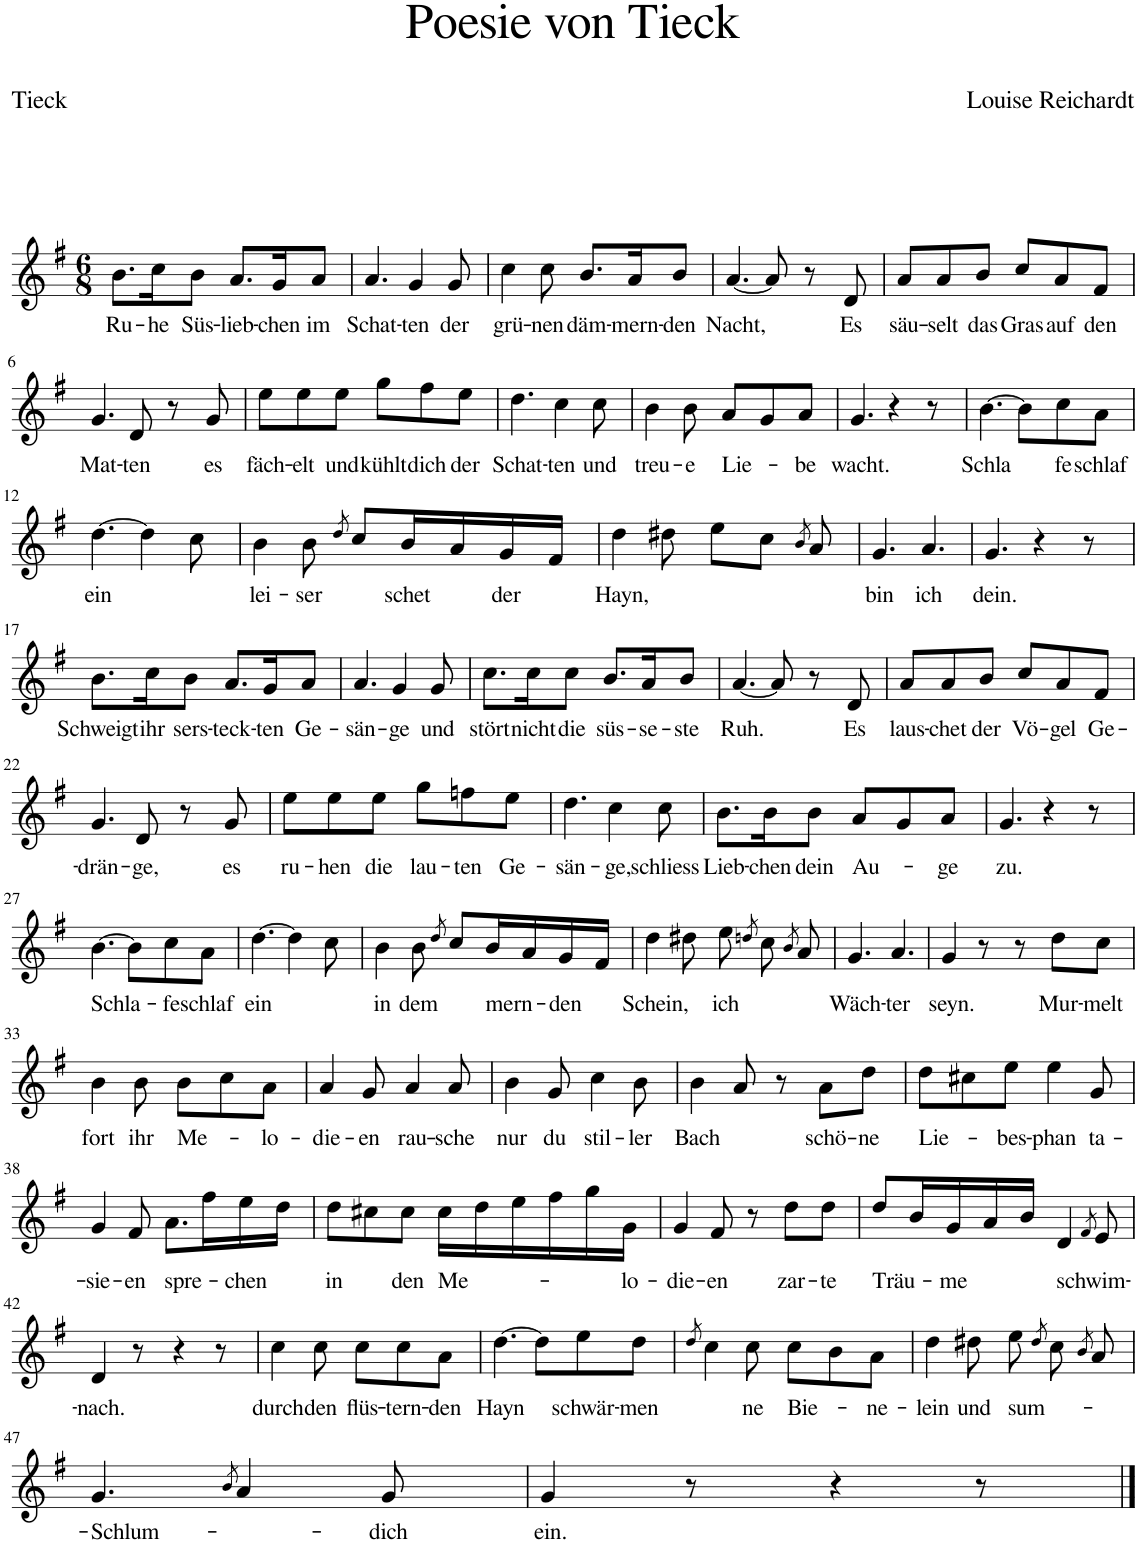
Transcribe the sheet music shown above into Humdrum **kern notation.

**kern	**text
*part1	*part1
*staff1	*staff1
*I"Piano	*
*I'Pno	*
*clefG2	*
*k[f#]	*
*M6/8	*
=1	=1
!	!LO:LY:b
8.b\L	Ru-
!	!LO:LY:b
16cc\K	-he
!	!LO:LY:b
8b\J	Süs-
!	!LO:LY:b
8.a/L	-lieb-
!	!LO:LY:b
16g/K	-chen
!	!LO:LY:b
8a/J	im
=2	=2
!	!LO:LY:b
4.a/	Schat-
!	!LO:LY:b
4g/	-ten
!	!LO:LY:b
8g/	der
=3	=3
!	!LO:LY:b
4cc\	grü-
!	!LO:LY:b
8cc\	-nen
!	!LO:LY:b
8.b/L	däm-
!	!LO:LY:b
16a/K	-mern-
!	!LO:LY:b
8b/J	-den
=4	=4
!	!LO:LY:b
[4.a/	Nacht,
8a/]	.
8r	.
!	!LO:LY:b
8d/	Es
=5	=5
!	!LO:LY:b
8a/L	säu-
!	!LO:LY:b
8a/	-selt
!	!LO:LY:b
8b/J	das
!	!LO:LY:b
8cc/L	Gras
!	!LO:LY:b
8a/	auf
!	!LO:LY:b
8f#/J	den
!!LO:LB:g=z
=6	=6
!	!LO:LY:b
4.g/	Mat-
!	!LO:LY:b
8d/	-ten
8r	.
!	!LO:LY:b
8g/	es
=7	=7
!	!LO:LY:b
8ee\L	fäch-
!	!LO:LY:b
8ee\	-elt
!	!LO:LY:b
8ee\J	und
!	!LO:LY:b
8gg\L	kühlt
!	!LO:LY:b
8ff#\	dich
!	!LO:LY:b
8ee\J	der
=8	=8
!	!LO:LY:b
4.dd\	Schat-
!	!LO:LY:b
4cc\	ten
!	!LO:LY:b
8cc\	und
=9	=9
!	!LO:LY:b
4b\	treu-
!	!LO:LY:b
8b\	-e
!	!LO:LY:b
8a/L	Lie-
8g/	.
!	!LO:LY:b
8a/J	-be
=10	=10
!	!LO:LY:b
4.g/	wacht.
4r	.
8r	.
=11	=11
!	!LO:LY:b
[4.b\	Schla
8b\L]	.
!	!LO:LY:b
8cc\	-fe
!	!LO:LY:b
8a\J	schlaf
!!LO:LB:g=z
=12	=12
!	!LO:LY:b
[4.dd\	ein
4dd\]	.
8cc\	.
=13	=13
!	!LO:LY:b
4b\	lei-
!	!LO:LY:b
8b\	-ser
8qdd/	.
8cc/L	.
!	!LO:LY:b
16b/L	-schet
16a/	.
!	!LO:LY:b
16g/	der
16f#/JJ	.
=14	=14
!	!LO:LY:b
4dd\	Hayn,
8dd#X\	.
8ee\L	.
8cc\J	.
8qb/	.
8a/	.
=15	=15
!	!LO:LY:b
4.g/	bin
!	!LO:LY:b
4.a/	ich
=16	=16
!	!LO:LY:b
4.g/	dein.
4r	.
8r	.
!!LO:LB:g=z
=17	=17
!	!LO:LY:b
8.b\L	Schweigt
!	!LO:LY:b
16cc\K	ihr
!	!LO:LY:b
8b\J	sers-
!	!LO:LY:b
8.a/L	-teck-
!	!LO:LY:b
16g/K	-ten
!	!LO:LY:b
8a/J	Ge-
=18	=18
!	!LO:LY:b
4.a/	-sän-
!	!LO:LY:b
4g/	-ge
!	!LO:LY:b
8g/	und
=19	=19
!	!LO:LY:b
8.cc\L	stört
!	!LO:LY:b
16cc\K	nicht
!	!LO:LY:b
8cc\J	die
!	!LO:LY:b
8.b/L	süs-
!	!LO:LY:b
16a/K	-se-
!	!LO:LY:b
8b/J	-ste
=20	=20
!	!LO:LY:b
[4.a/	Ruh.
8a/]	.
8r	.
!	!LO:LY:b
8d/	Es
=21	=21
!	!LO:LY:b
8a/L	laus-
!	!LO:LY:b
8a/	-chet
!	!LO:LY:b
8b/J	der
!	!LO:LY:b
8cc/L	Vö-
!	!LO:LY:b
8a/	-gel
!	!LO:LY:b
8f#/J	Ge-
!!LO:LB:g=z
=22	=22
!	!LO:LY:b
4.g/	-drän-
!	!LO:LY:b
8d/	-ge,
8r	.
!	!LO:LY:b
8g/	es
=23	=23
!	!LO:LY:b
8ee\L	ru-
!	!LO:LY:b
8ee\	-hen
!	!LO:LY:b
8ee\J	die
!	!LO:LY:b
8gg\L	lau-
!	!LO:LY:b
8ffn\	-ten
!	!LO:LY:b
8ee\J	Ge-
=24	=24
!	!LO:LY:b
4.dd\	-sän-
!	!LO:LY:b
4cc\	-ge,
!	!LO:LY:b
8cc\	schliess
=25	=25
!	!LO:LY:b
8.b\L	Lieb-
!	!LO:LY:b
16b\K	-chen
!	!LO:LY:b
8b\J	dein
!	!LO:LY:b
8a/L	Au-
8g/	.
!	!LO:LY:b
8a/J	-ge
=26	=26
!	!LO:LY:b
4.g/	zu.
4r	.
8r	.
!!LO:LB:g=z
=27	=27
!	!LO:LY:b
[4.b\	Schla-
8b\L]	.
!	!LO:LY:b
8cc\	-fe
!	!LO:LY:b
8a\J	schlaf
=28	=28
!	!LO:LY:b
[4.dd\	ein
4dd\]	.
8cc\	.
=29	=29
!	!LO:LY:b
4b\	in
!	!LO:LY:b
8b\	dem
8qdd/	.
8cc/L	.
!	!LO:LY:b
16b/L	-mern-
16a/	.
!	!LO:LY:b
16g/	-den
16f#/JJ	.
=30	=30
!	!LO:LY:b
4dd\	Schein,
8dd#X\	.
!	!LO:LY:b
8ee\	ich
8qddn/	.
8cc\	.
8qb/	.
8a/	.
=31	=31
!	!LO:LY:b
4.g/	Wäch-
!	!LO:LY:b
4.a/	-ter
=32	=32
!	!LO:LY:b
4g/	seyn.
8r	.
8r	.
!	!LO:LY:b
8dd\L	Mur-
!	!LO:LY:b
8cc\J	-melt
!!LO:LB:g=z
=33	=33
!	!LO:LY:b
4b\	fort
!	!LO:LY:b
8b\	ihr
!	!LO:LY:b
8b\L	Me-
8cc\	.
!	!LO:LY:b
8a\J	-lo-
=34	=34
!	!LO:LY:b
4a/	-die-
!	!LO:LY:b
8g/	-en
!	!LO:LY:b
4a/	rau-
!	!LO:LY:b
8a/	-sche
=35	=35
!	!LO:LY:b
4b\	nur
!	!LO:LY:b
8g/	du
!	!LO:LY:b
4cc\	stil-
!	!LO:LY:b
8b\	-ler
=36	=36
!	!LO:LY:b
4b\	Bach
8a/	.
8r	.
!	!LO:LY:b
8a\L	schö-
!	!LO:LY:b
8dd\J	-ne
=37	=37
!	!LO:LY:b
8dd\L	Lie-
8cc#X\	.
!	!LO:LY:b
8ee\J	-bes-
!	!LO:LY:b
4ee\	-phan
!	!LO:LY:b
8g/	-ta-
!!LO:LB:g=z
=38	=38
!	!LO:LY:b
4g/	-sie-
!	!LO:LY:b
8f#/	-en
!	!LO:LY:b
8.a\L	spre-
16ff#\L	.
!	!LO:LY:b
16ee\	-chen
16dd\JJ	.
=39	=39
!	!LO:LY:b
8dd\L	in
8cc#X\	.
!	!LO:LY:b
8cc#\J	den
!	!LO:LY:b
16cc#\LL	Me-
16dd\	.
16ee\	.
16ff#\	.
16gg\	.
!	!LO:LY:b
16g\JJ	-lo-
=40	=40
!	!LO:LY:b
4g/	-die-
!	!LO:LY:b
8f#/	-en
8r	.
!	!LO:LY:b
8dd\L	zar-
!	!LO:LY:b
8dd\J	-te
=41	=41
!	!LO:LY:b
8dd/L	Träu-
16b/L	.
!	!LO:LY:b
16g/	-me
16a/	.
16b/JJ	.
!	!LO:LY:b
4d/	schwim-
8qf#/	.
8e/	.
!!LO:LB:g=z
=42	=42
!	!LO:LY:b
4d/	nach.
8r	.
4r	.
8r	.
=43	=43
!	!LO:LY:b
4cc\	durch
!	!LO:LY:b
8cc\	den
!	!LO:LY:b
8cc\L	flüs-
!	!LO:LY:b
8cc\	-tern-
!	!LO:LY:b
8a\J	-den
=44	=44
!	!LO:LY:b
[4.dd\	Hayn
8dd\L]	.
!	!LO:LY:b
8ee\	schwär-
!	!LO:LY:b
8dd\J	-men
=45	=45
8qdd/	.
4cc\	.
!	!LO:LY:b
8cc\	-ne
!	!LO:LY:b
8cc\L	Bie-
8b\	.
!	!LO:LY:b
8a\J	-ne-
=46	=46
!	!LO:LY:b
4dd\	-lein
!	!LO:LY:b
8dd#X\	und
!	!LO:LY:b
8ee\	sum-
8qdd#/	.
8cc\	.
8qb/	.
8a/	.
!!LO:LB:g=z
=47	=47
!	!LO:LY:b
4.g/	Schlum-
8qb/	.
4a/	.
!	!LO:LY:b
8g/	dich
=48	=48
!	!LO:LY:b
4g/	ein.
8r	.
4r	.
8r	.
==	==
*-	*-
